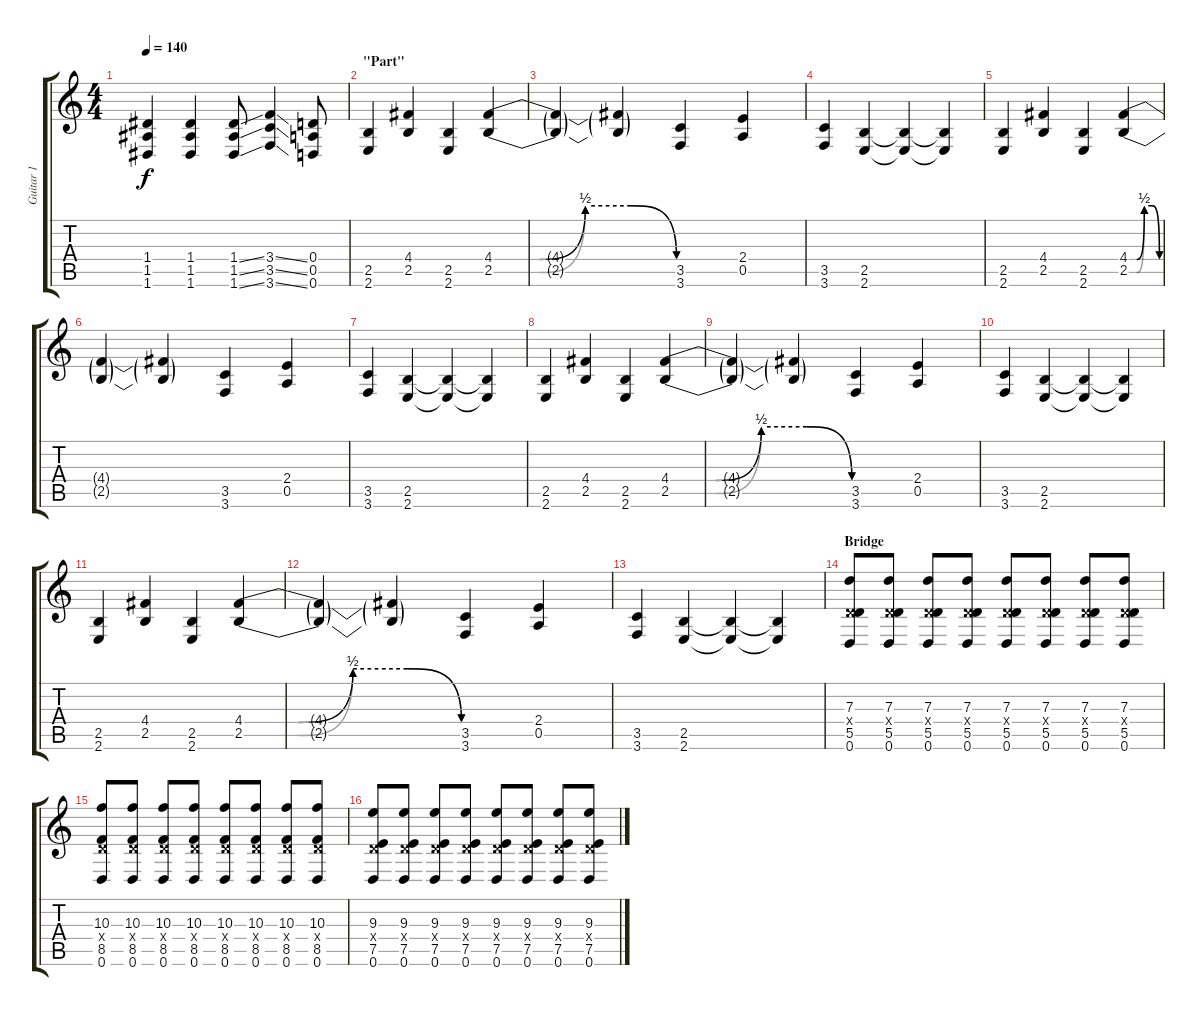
\track ("Guitar 1" "Guitar 1") {instrument electricguitarjazz}
\staff {score tabs}
\tuning (E4 B3 G3 D3 A2 D2) {hide}
\ts (4 4)
\tempo 140
\clef g2
\ks c
(1.4 1.5 1.6).4{dy f} (1.4 1.5 1.6).4 (1.4{ss} 1.5{ss} 1.6{ss}).8 (3.4{ss} 3.5{ss} 3.6{ss}).4 (0.4 0.5 0.6).8 |
\section ("" "\"Part\"")
(2.5 2.6).4{instrument distortionguitar} (4.4 2.5).4 (2.5 2.6).4 (4.4{be (custom 0 0 15 0 30 2 45 2 60 0)} 2.5{be (custom 0 0 15 0 30 2 45 2 60 0)}).4 |
(4.4{t} 2.5{t}).4 (4.4{t} 2.5{t}).4 (3.5 3.6).4 (2.4 0.5).4 |
(3.5 3.6).4 (2.5 2.6).4 (2.5{t} 2.6{t}).4 (2.5{t} 2.6{t}).4 |
(2.5 2.6).4{instrument distortionguitar} (4.4 2.5).4 (2.5 2.6).4 (4.4{be (custom 0 0 15 0 30 2 45 2 60 0)} 2.5{be (custom 0 0 15 0 30 2 45 2 60 0)}).4 |
(4.4{t} 2.5{t}).4 (4.4{t} 2.5{t}).4 (3.5 3.6).4 (2.4 0.5).4 |
(3.5 3.6).4 (2.5 2.6).4 (2.5{t} 2.6{t}).4 (2.5{t} 2.6{t}).4 |
(2.5 2.6).4{instrument distortionguitar} (4.4 2.5).4 (2.5 2.6).4 (4.4{be (custom 0 0 15 0 30 2 45 2 60 0)} 2.5{be (custom 0 0 15 0 30 2 45 2 60 0)}).4 |
(4.4{t} 2.5{t}).4 (4.4{t} 2.5{t}).4 (3.5 3.6).4 (2.4 0.5).4 |
(3.5 3.6).4 (2.5 2.6).4 (2.5{t} 2.6{t}).4 (2.5{t} 2.6{t}).4 |
(2.5 2.6).4{instrument distortionguitar} (4.4 2.5).4 (2.5 2.6).4 (4.4{be (custom 0 0 15 0 30 2 45 2 60 0)} 2.5{be (custom 0 0 15 0 30 2 45 2 60 0)}).4 |
(4.4{t} 2.5{t}).4 (4.4{t} 2.5{t}).4 (3.5 3.6).4 (2.4 0.5).4 |
(3.5 3.6).4 (2.5 2.6).4 (2.5{t} 2.6{t}).4 (2.5{t} 2.6{t}).4 |
\section ("" "Bridge")
(7.3 0.4{x} 5.5 0.6).8{instrument distortionguitar} (7.3 0.4{x} 5.5 0.6).8 (7.3 0.4{x} 5.5 0.6).8 (7.3 0.4{x} 5.5 0.6).8 (7.3 0.4{x} 5.5 0.6).8 (7.3 0.4{x} 5.5 0.6).8 (7.3 0.4{x} 5.5 0.6).8 (7.3 0.4{x} 5.5 0.6).8 |
(10.3 0.4{x} 8.5 0.6).8 (10.3 0.4{x} 8.5 0.6).8 (10.3 0.4{x} 8.5 0.6).8 (10.3 0.4{x} 8.5 0.6).8 (10.3 0.4{x} 8.5 0.6).8 (10.3 0.4{x} 8.5 0.6).8 (10.3 0.4{x} 8.5 0.6).8 (10.3 0.4{x} 8.5 0.6).8 |
(9.3 0.4{x} 7.5 0.6).8 (9.3 0.4{x} 7.5 0.6).8 (9.3 0.4{x} 7.5 0.6).8 (9.3 0.4{x} 7.5 0.6).8 (9.3 0.4{x} 7.5 0.6).8 (9.3 0.4{x} 7.5 0.6).8 (9.3 0.4{x} 7.5 0.6).8 (9.3 0.4{x} 7.5 0.6).8
